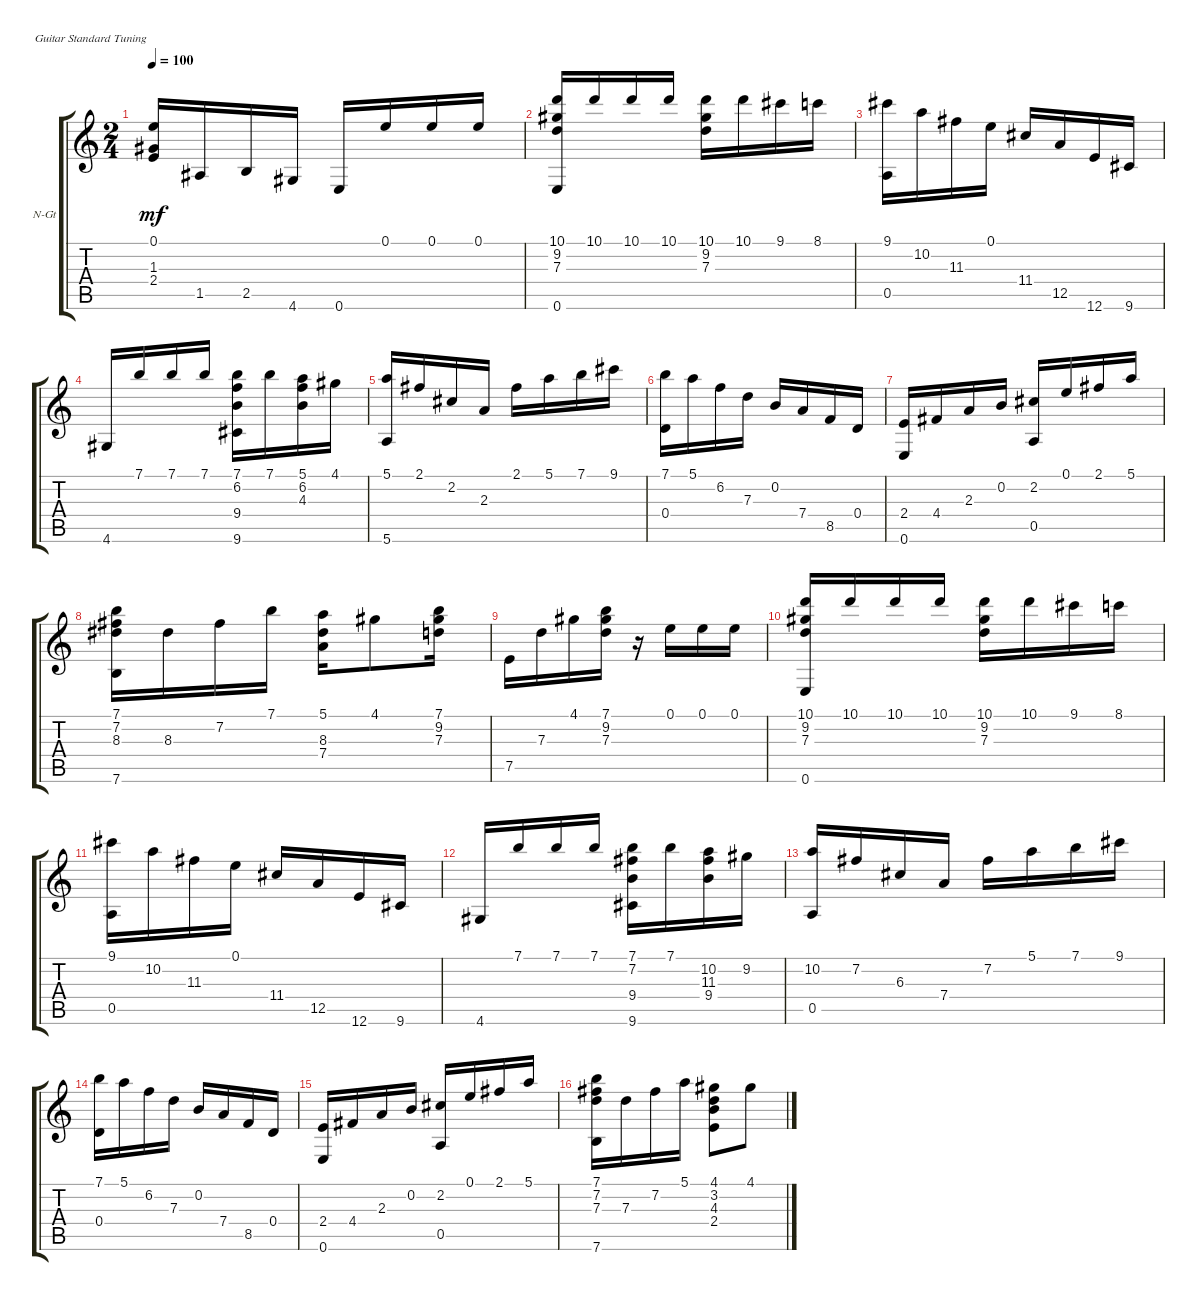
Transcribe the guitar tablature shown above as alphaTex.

\bracketExtendMode groupsimilarinstruments
\firstSystemTrackNameOrientation horizontal
\otherSystemsTrackNameOrientation horizontal
\track ("Dilermando Reis" "N-Gt") {instrument acousticguitarnylon}
\staff {score tabs}
\tuning (E4 B3 G3 D3 A2 E2)
\ts (2 4)
\tempo 100
\clef g2
\ks c
(0.1 1.3 2.4).16{dy mf} 1.5.16 2.5.16 4.6.16 0.6.16 0.1.16 0.1.16 0.1.16 |
(10.1 9.2 7.3 0.6).16 10.1.16 10.1.16 10.1.16 (10.1 9.2 7.3).16 10.1.16 9.1.16 8.1.16 |
(9.1 0.5).16 10.2.16 11.3.16 0.1.16 11.4.16 12.5.16 12.6.16 9.6.16 |
4.6.16 7.1.16 7.1.16 7.1.16 (7.1 6.2 9.4 9.6).16 7.1.16 (5.1 6.2 4.3).16 4.1.16 |
(5.1 5.6).16 2.1.16 2.2.16 2.3.16 2.1.16 5.1.16 7.1.16 9.1.16 |
(7.1 0.4).16 5.1.16 6.2.16 7.3.16 0.2.16 7.4.16 8.5.16 0.4.16 |
(2.4 0.6).16 4.4.16 2.3.16 0.2.16 (2.2 0.5).16 0.1.16 2.1.16 5.1.16 |
(7.1 7.2 8.3 7.6).16 8.3.16 7.2.16 7.1.16 (5.1 8.3 7.4).16 4.1.8 (7.1 9.2 7.3).16 |
7.5.16 7.3.16 4.1.16 (7.1 9.2 7.3).16 r.16 0.1.16 0.1.16 0.1.16 |
(10.1 9.2 7.3 0.6).16 10.1.16 10.1.16 10.1.16 (10.1 9.2 7.3).16 10.1.16 9.1.16 8.1.16 |
(9.1 0.5).16 10.2.16 11.3.16 0.1.16 11.4.16 12.5.16 12.6.16 9.6.16 |
4.6.16 7.1.16 7.1.16 7.1.16 (7.1 7.2 9.4 9.6).16 7.1.16 (10.2 11.3 9.4).16 9.2.16 |
(10.2 0.5).16 7.2.16 6.3.16 7.4.16 7.2.16 5.1.16 7.1.16 9.1.16 |
(7.1 0.4).16 5.1.16 6.2.16 7.3.16 0.2.16 7.4.16 8.5.16 0.4.16 |
(2.4 0.6).16 4.4.16 2.3.16 0.2.16 (2.2 0.5).16 0.1.16 2.1.16 5.1.16 |
(7.1 7.2 7.3 7.6).16 7.3.16 7.2.16 5.1.16 (4.1 3.2 4.3 2.4).8 4.1.8
